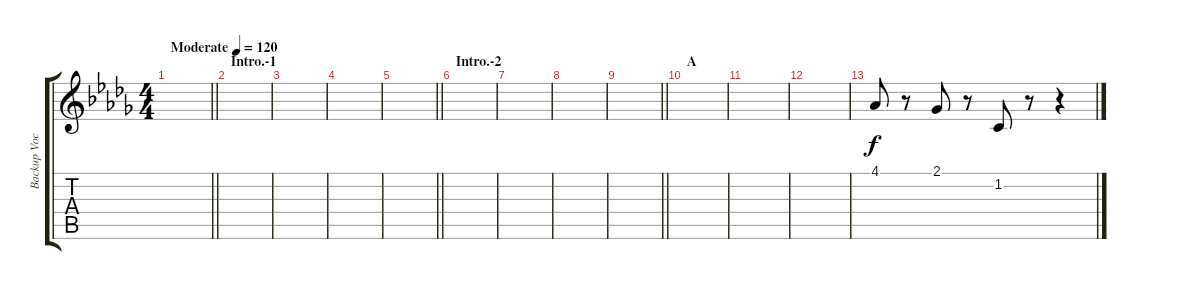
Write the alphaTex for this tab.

\track ("Backup Vocals" "Backup Voc") {instrument altosax}
\staff {score tabs}
\tuning (E4 B3 G3 D3 A2 E2) {hide}
\ts (4 4)
\tempo (120 "Moderate")
\clef g2
\barLineRight lightlight
\ks db
|
\section ("" "Intro.-1")
|
|
|
\barLineRight lightlight
|
\section ("" "Intro.-2")
|
|
|
\barLineRight lightlight
|
\section ("" "A")
|
|
|
4.1.8 r.8 2.1.8 r.8 1.2.8 r.8 r.4
